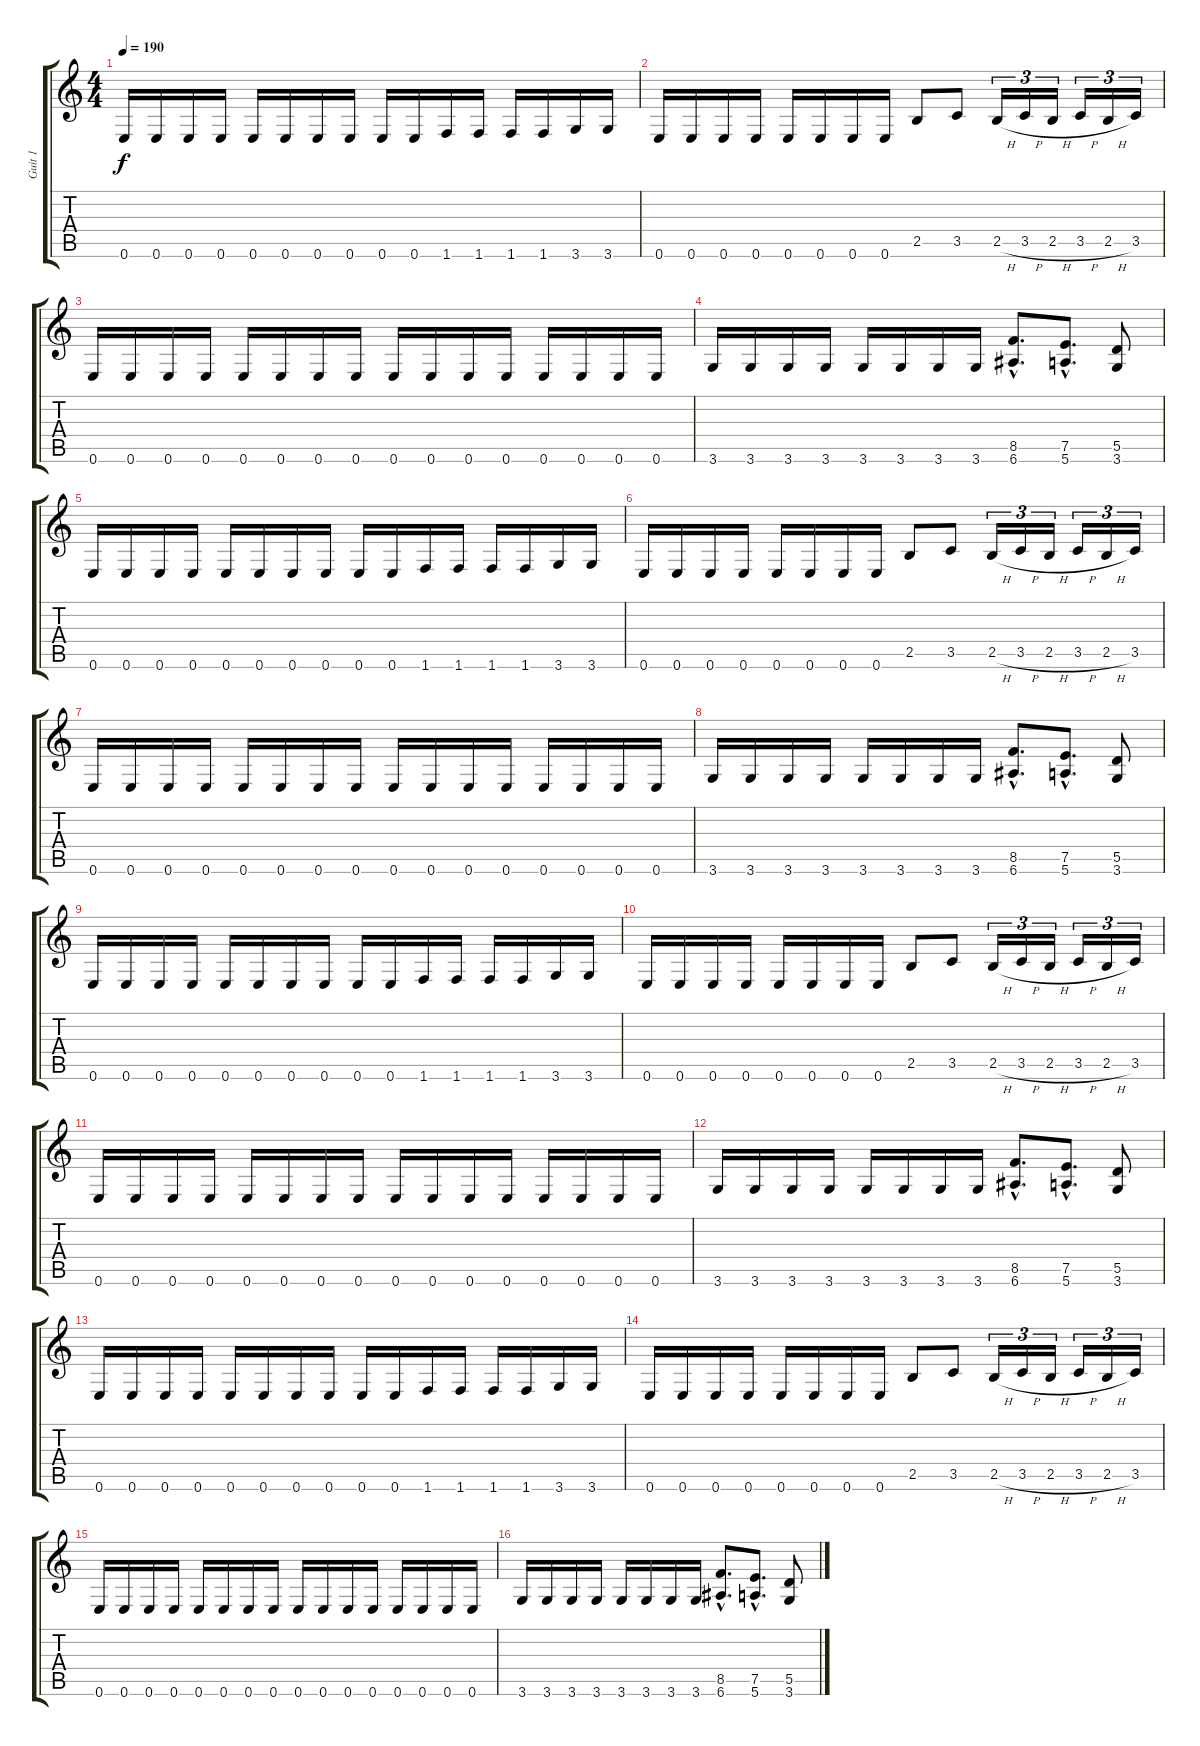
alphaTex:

\track ("Guit 1" "Guit 1") {instrument distortionguitar}
\staff {score tabs}
\tuning (E4 B3 G3 D3 A2 E2) {hide}
\ts (4 4)
\tempo 190
\clef g2
\ks c
0.6.16{dy f} 0.6.16 0.6.16 0.6.16 0.6.16 0.6.16 0.6.16 0.6.16 0.6.16 0.6.16 1.6.16 1.6.16 1.6.16 1.6.16 3.6.16 3.6.16 |
0.6.16 0.6.16 0.6.16 0.6.16 0.6.16 0.6.16 0.6.16 0.6.16 2.5.8 3.5.8 2.5{h}.16{tu (3 2)} 3.5{h}.16{tu (3 2)} 2.5{h}.16{tu (3 2)} 3.5{h}.16{tu (3 2)} 2.5{h}.16{tu (3 2)} 3.5.16{tu (3 2)} |
0.6.16 0.6.16 0.6.16 0.6.16 0.6.16 0.6.16 0.6.16 0.6.16 0.6.16 0.6.16 0.6.16 0.6.16 0.6.16 0.6.16 0.6.16 0.6.16 |
3.6.16 3.6.16 3.6.16 3.6.16 3.6.16 3.6.16 3.6.16 3.6.16 (8.5{hac} 6.6{hac}).8{d} (7.5{hac} 5.6{hac}).8{d} (5.5 3.6).8 |
0.6.16 0.6.16 0.6.16 0.6.16 0.6.16 0.6.16 0.6.16 0.6.16 0.6.16 0.6.16 1.6.16 1.6.16 1.6.16 1.6.16 3.6.16 3.6.16 |
0.6.16 0.6.16 0.6.16 0.6.16 0.6.16 0.6.16 0.6.16 0.6.16 2.5.8 3.5.8 2.5{h}.16{tu (3 2)} 3.5{h}.16{tu (3 2)} 2.5{h}.16{tu (3 2)} 3.5{h}.16{tu (3 2)} 2.5{h}.16{tu (3 2)} 3.5.16{tu (3 2)} |
0.6.16 0.6.16 0.6.16 0.6.16 0.6.16 0.6.16 0.6.16 0.6.16 0.6.16 0.6.16 0.6.16 0.6.16 0.6.16 0.6.16 0.6.16 0.6.16 |
3.6.16 3.6.16 3.6.16 3.6.16 3.6.16 3.6.16 3.6.16 3.6.16 (8.5{hac} 6.6{hac}).8{d} (7.5{hac} 5.6{hac}).8{d} (5.5 3.6).8 |
0.6.16 0.6.16 0.6.16 0.6.16 0.6.16 0.6.16 0.6.16 0.6.16 0.6.16 0.6.16 1.6.16 1.6.16 1.6.16 1.6.16 3.6.16 3.6.16 |
0.6.16 0.6.16 0.6.16 0.6.16 0.6.16 0.6.16 0.6.16 0.6.16 2.5.8 3.5.8 2.5{h}.16{tu (3 2)} 3.5{h}.16{tu (3 2)} 2.5{h}.16{tu (3 2)} 3.5{h}.16{tu (3 2)} 2.5{h}.16{tu (3 2)} 3.5.16{tu (3 2)} |
0.6.16 0.6.16 0.6.16 0.6.16 0.6.16 0.6.16 0.6.16 0.6.16 0.6.16 0.6.16 0.6.16 0.6.16 0.6.16 0.6.16 0.6.16 0.6.16 |
3.6.16 3.6.16 3.6.16 3.6.16 3.6.16 3.6.16 3.6.16 3.6.16 (8.5{hac} 6.6{hac}).8{d} (7.5{hac} 5.6{hac}).8{d} (5.5 3.6).8 |
0.6.16 0.6.16 0.6.16 0.6.16 0.6.16 0.6.16 0.6.16 0.6.16 0.6.16 0.6.16 1.6.16 1.6.16 1.6.16 1.6.16 3.6.16 3.6.16 |
0.6.16 0.6.16 0.6.16 0.6.16 0.6.16 0.6.16 0.6.16 0.6.16 2.5.8 3.5.8 2.5{h}.16{tu (3 2)} 3.5{h}.16{tu (3 2)} 2.5{h}.16{tu (3 2)} 3.5{h}.16{tu (3 2)} 2.5{h}.16{tu (3 2)} 3.5.16{tu (3 2)} |
0.6.16 0.6.16 0.6.16 0.6.16 0.6.16 0.6.16 0.6.16 0.6.16 0.6.16 0.6.16 0.6.16 0.6.16 0.6.16 0.6.16 0.6.16 0.6.16 |
3.6.16 3.6.16 3.6.16 3.6.16 3.6.16 3.6.16 3.6.16 3.6.16 (8.5{hac} 6.6{hac}).8{d} (7.5{hac} 5.6{hac}).8{d} (5.5 3.6).8
